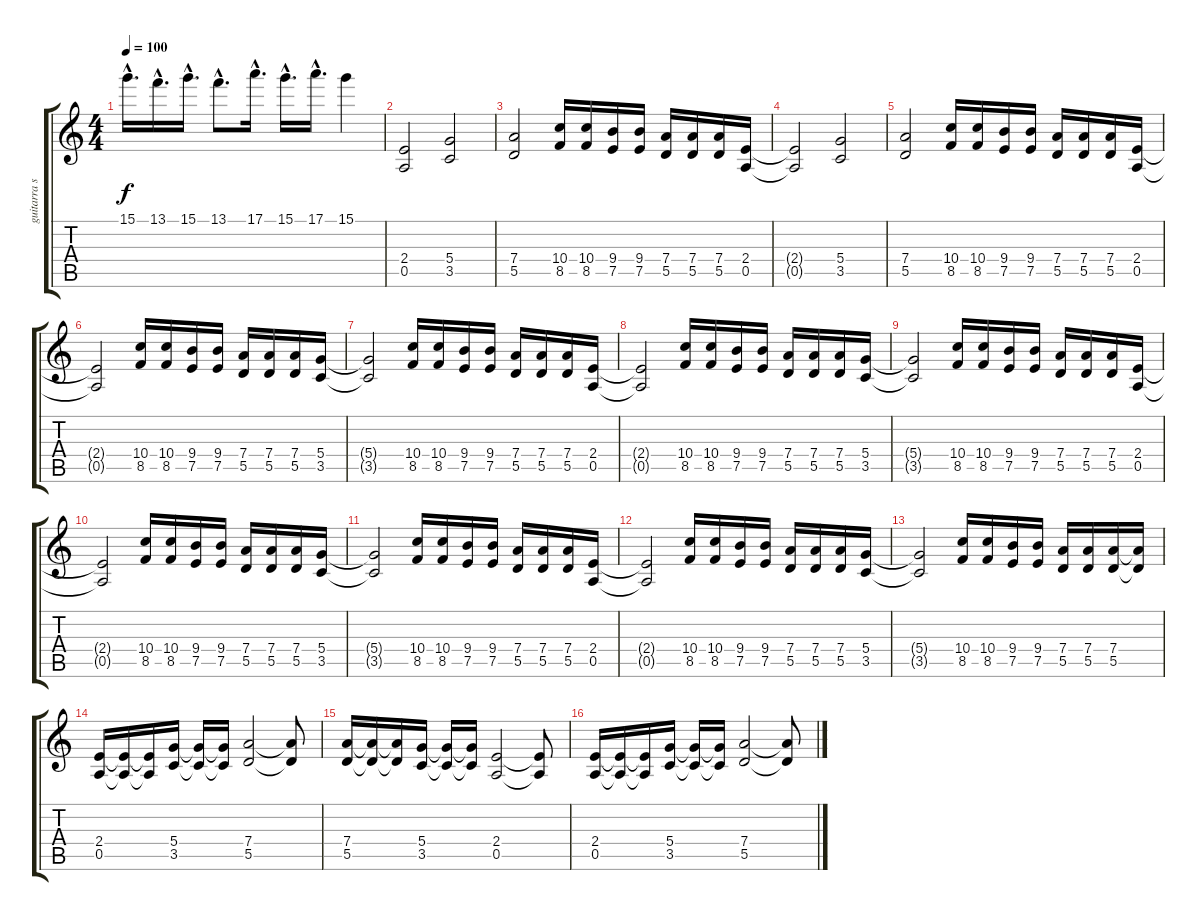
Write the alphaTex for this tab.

\track ("guitarra solo" "guitarra s") {instrument distortionguitar}
\staff {score tabs}
\tuning (E4 B3 G3 D3 A2 E2) {hide}
\ts (4 4)
\tempo 100
\clef g2
\ks c
15.1{hac}.16{d dy f} 13.1{hac}.16{d} 15.1{hac}.16{d} 13.1{hac}.8{d} 17.1{hac}.16{d} 15.1{hac}.16{d} 17.1{hac}.16{d} 15.1.4 |
(2.4 0.5).2 (5.4 3.5).2 |
(7.4 5.5).2 (10.4 8.5).16 (10.4 8.5).16 (9.4 7.5).16 (9.4 7.5).16 (7.4 5.5).16 (7.4 5.5).16 (7.4 5.5).16 (2.4 0.5).16 |
(2.4{t} 0.5{t}).2 (5.4 3.5).2 |
(7.4 5.5).2 (10.4 8.5).16 (10.4 8.5).16 (9.4 7.5).16 (9.4 7.5).16 (7.4 5.5).16 (7.4 5.5).16 (7.4 5.5).16 (2.4 0.5).16 |
(2.4{t} 0.5{t}).2 (10.4 8.5).16 (10.4 8.5).16 (9.4 7.5).16 (9.4 7.5).16 (7.4 5.5).16 (7.4 5.5).16 (7.4 5.5).16 (5.4 3.5).16 |
(5.4{t} 3.5{t}).2 (10.4 8.5).16 (10.4 8.5).16 (9.4 7.5).16 (9.4 7.5).16 (7.4 5.5).16 (7.4 5.5).16 (7.4 5.5).16 (2.4 0.5).16 |
(2.4{t} 0.5{t}).2 (10.4 8.5).16 (10.4 8.5).16 (9.4 7.5).16 (9.4 7.5).16 (7.4 5.5).16 (7.4 5.5).16 (7.4 5.5).16 (5.4 3.5).16 |
(5.4{t} 3.5{t}).2 (10.4 8.5).16 (10.4 8.5).16 (9.4 7.5).16 (9.4 7.5).16 (7.4 5.5).16 (7.4 5.5).16 (7.4 5.5).16 (2.4 0.5).16 |
(2.4{t} 0.5{t}).2 (10.4 8.5).16 (10.4 8.5).16 (9.4 7.5).16 (9.4 7.5).16 (7.4 5.5).16 (7.4 5.5).16 (7.4 5.5).16 (5.4 3.5).16 |
(5.4{t} 3.5{t}).2 (10.4 8.5).16 (10.4 8.5).16 (9.4 7.5).16 (9.4 7.5).16 (7.4 5.5).16 (7.4 5.5).16 (7.4 5.5).16 (2.4 0.5).16 |
(2.4{t} 0.5{t}).2 (10.4 8.5).16 (10.4 8.5).16 (9.4 7.5).16 (9.4 7.5).16 (7.4 5.5).16 (7.4 5.5).16 (7.4 5.5).16 (5.4 3.5).16 |
(5.4{t} 3.5{t}).2 (10.4 8.5).16 (10.4 8.5).16 (9.4 7.5).16 (9.4 7.5).16 (7.4 5.5).16 (7.4 5.5).16 (7.4 5.5).16 (7.4{t} 5.5{t}).16 |
(2.4 0.5).16 (2.4{t} 0.5{t}).16 (2.4{t} 0.5{t}).16 (5.4 3.5).16 (5.4{t} 3.5{t}).16 (5.4{t} 3.5{t}).16 (7.4 5.5).2 (7.4{t} 5.5{t}).8 |
(7.4 5.5).16 (7.4{t} 5.5{t}).16 (7.4{t} 5.5{t}).16 (5.4 3.5).16 (5.4{t} 3.5{t}).16 (5.4{t} 3.5{t}).16 (2.4 0.5).2 (2.4{t} 0.5{t}).8 |
(2.4 0.5).16 (2.4{t} 0.5{t}).16 (2.4{t} 0.5{t}).16 (5.4 3.5).16 (5.4{t} 3.5{t}).16 (5.4{t} 3.5{t}).16 (7.4 5.5).2 (7.4{t} 5.5{t}).8
